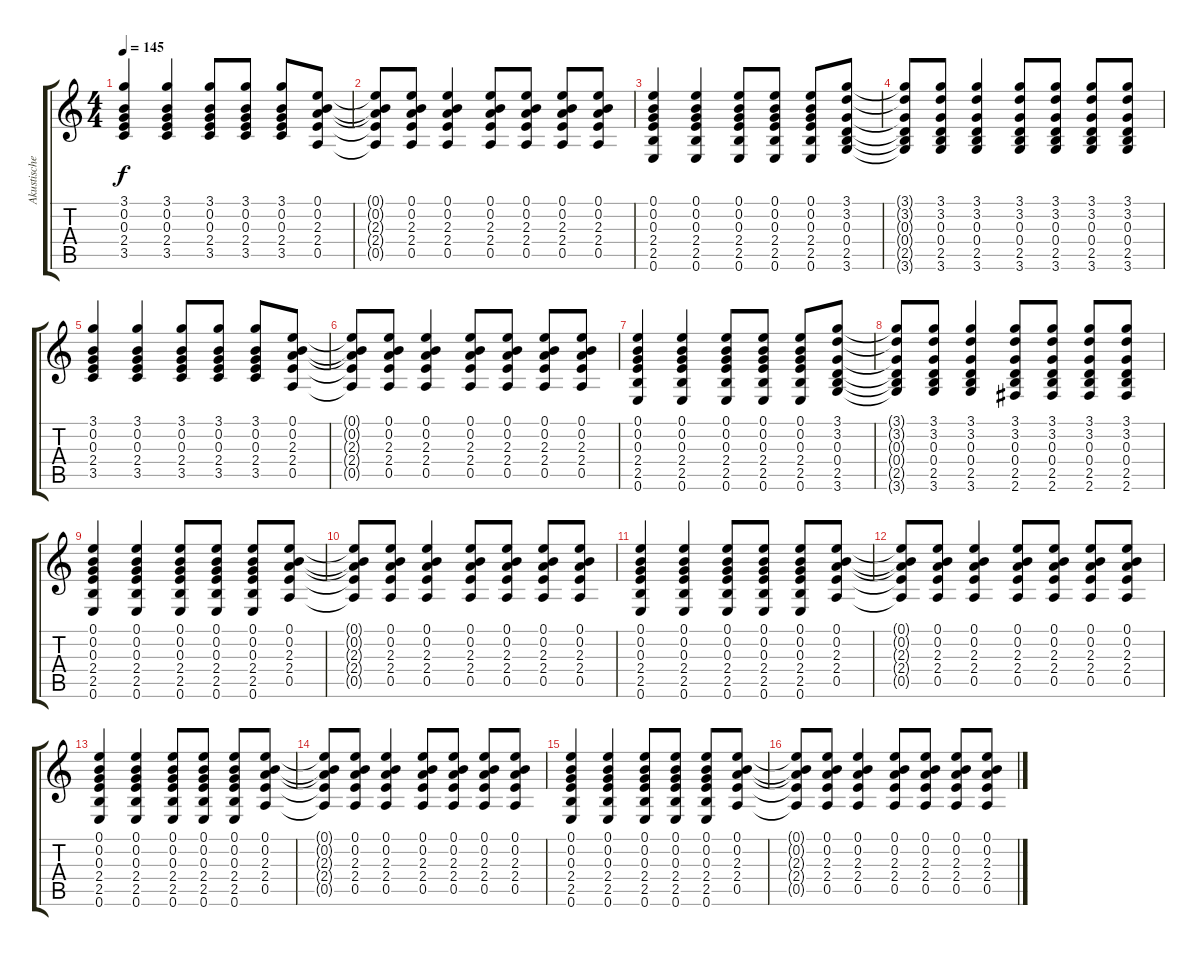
\track ("Akustische Gitarre" "Akustische") {instrument acousticguitarsteel}
\staff {score tabs}
\tuning (E4 B3 G3 D3 A2 E2) {hide}
\ts (4 4)
\tempo 145
\clef g2
\ks c
(3.1 0.2 0.3 2.4 3.5).4{dy f} (3.1 0.2 0.3 2.4 3.5).4 (3.1 0.2 0.3 2.4 3.5).8 (3.1 0.2 0.3 2.4 3.5).8 (3.1 0.2 0.3 2.4 3.5).8 (0.1 0.2 2.3 2.4 0.5).8 |
(0.1{t} 0.2{t} 2.3{t} 2.4{t} 0.5{t}).8 (0.1 0.2 2.3 2.4 0.5).8 (0.1 0.2 2.3 2.4 0.5).4 (0.1 0.2 2.3 2.4 0.5).8 (0.1 0.2 2.3 2.4 0.5).8 (0.1 0.2 2.3 2.4 0.5).8 (0.1 0.2 2.3 2.4 0.5).8 |
(0.1 0.2 0.3 2.4 2.5 0.6).4 (0.1 0.2 0.3 2.4 2.5 0.6).4 (0.1 0.2 0.3 2.4 2.5 0.6).8 (0.1 0.2 0.3 2.4 2.5 0.6).8 (0.1 0.2 0.3 2.4 2.5 0.6).8 (3.1 3.2 0.3 0.4 2.5 3.6).8 |
(3.1{t} 3.2{t} 0.3{t} 0.4{t} 2.5{t} 3.6{t}).8 (3.1 3.2 0.3 0.4 2.5 3.6).8 (3.1 3.2 0.3 0.4 2.5 3.6).4 (3.1 3.2 0.3 0.4 2.5 3.6).8 (3.1 3.2 0.3 0.4 2.5 3.6).8 (3.1 3.2 0.3 0.4 2.5 3.6).8 (3.1 3.2 0.3 0.4 2.5 3.6).8 |
(3.1 0.2 0.3 2.4 3.5).4 (3.1 0.2 0.3 2.4 3.5).4 (3.1 0.2 0.3 2.4 3.5).8 (3.1 0.2 0.3 2.4 3.5).8 (3.1 0.2 0.3 2.4 3.5).8 (0.1 0.2 2.3 2.4 0.5).8 |
(0.1{t} 0.2{t} 2.3{t} 2.4{t} 0.5{t}).8 (0.1 0.2 2.3 2.4 0.5).8 (0.1 0.2 2.3 2.4 0.5).4 (0.1 0.2 2.3 2.4 0.5).8 (0.1 0.2 2.3 2.4 0.5).8 (0.1 0.2 2.3 2.4 0.5).8 (0.1 0.2 2.3 2.4 0.5).8 |
(0.1 0.2 0.3 2.4 2.5 0.6).4 (0.1 0.2 0.3 2.4 2.5 0.6).4 (0.1 0.2 0.3 2.4 2.5 0.6).8 (0.1 0.2 0.3 2.4 2.5 0.6).8 (0.1 0.2 0.3 2.4 2.5 0.6).8 (3.1 3.2 0.3 0.4 2.5 3.6).8 |
(3.1{t} 3.2{t} 0.3{t} 0.4{t} 2.5{t} 3.6{t}).8 (3.1 3.2 0.3 0.4 2.5 3.6).8 (3.1 3.2 0.3 0.4 2.5 3.6).4 (3.1 3.2 0.3 0.4 2.5 2.6).8 (3.1 3.2 0.3 0.4 2.5 2.6).8 (3.1 3.2 0.3 0.4 2.5 2.6).8 (3.1 3.2 0.3 0.4 2.5 2.6).8 |
(0.1 0.2 0.3 2.4 2.5 0.6).4{volume 4} (0.1 0.2 0.3 2.4 2.5 0.6).4 (0.1 0.2 0.3 2.4 2.5 0.6).8 (0.1 0.2 0.3 2.4 2.5 0.6).8 (0.1 0.2 0.3 2.4 2.5 0.6).8 (0.1 0.2 2.3 2.4 0.5).8 |
(0.1{t} 0.2{t} 2.3{t} 2.4{t} 0.5{t}).8 (0.1 0.2 2.3 2.4 0.5).8 (0.1 0.2 2.3 2.4 0.5).4 (0.1 0.2 2.3 2.4 0.5).8 (0.1 0.2 2.3 2.4 0.5).8 (0.1 0.2 2.3 2.4 0.5).8 (0.1 0.2 2.3 2.4 0.5).8 |
(0.1 0.2 0.3 2.4 2.5 0.6).4 (0.1 0.2 0.3 2.4 2.5 0.6).4 (0.1 0.2 0.3 2.4 2.5 0.6).8 (0.1 0.2 0.3 2.4 2.5 0.6).8 (0.1 0.2 0.3 2.4 2.5 0.6).8 (0.1 0.2 2.3 2.4 0.5).8 |
(0.1{t} 0.2{t} 2.3{t} 2.4{t} 0.5{t}).8 (0.1 0.2 2.3 2.4 0.5).8 (0.1 0.2 2.3 2.4 0.5).4 (0.1 0.2 2.3 2.4 0.5).8 (0.1 0.2 2.3 2.4 0.5).8 (0.1 0.2 2.3 2.4 0.5).8 (0.1 0.2 2.3 2.4 0.5).8 |
(0.1 0.2 0.3 2.4 2.5 0.6).4 (0.1 0.2 0.3 2.4 2.5 0.6).4 (0.1 0.2 0.3 2.4 2.5 0.6).8 (0.1 0.2 0.3 2.4 2.5 0.6).8 (0.1 0.2 0.3 2.4 2.5 0.6).8 (0.1 0.2 2.3 2.4 0.5).8 |
(0.1{t} 0.2{t} 2.3{t} 2.4{t} 0.5{t}).8 (0.1 0.2 2.3 2.4 0.5).8 (0.1 0.2 2.3 2.4 0.5).4 (0.1 0.2 2.3 2.4 0.5).8 (0.1 0.2 2.3 2.4 0.5).8 (0.1 0.2 2.3 2.4 0.5).8 (0.1 0.2 2.3 2.4 0.5).8 |
(0.1 0.2 0.3 2.4 2.5 0.6).4 (0.1 0.2 0.3 2.4 2.5 0.6).4 (0.1 0.2 0.3 2.4 2.5 0.6).8 (0.1 0.2 0.3 2.4 2.5 0.6).8 (0.1 0.2 0.3 2.4 2.5 0.6).8 (0.1 0.2 2.3 2.4 0.5).8 |
(0.1{t} 0.2{t} 2.3{t} 2.4{t} 0.5{t}).8 (0.1 0.2 2.3 2.4 0.5).8 (0.1 0.2 2.3 2.4 0.5).4 (0.1 0.2 2.3 2.4 0.5).8 (0.1 0.2 2.3 2.4 0.5).8 (0.1 0.2 2.3 2.4 0.5).8 (0.1 0.2 2.3 2.4 0.5).8
